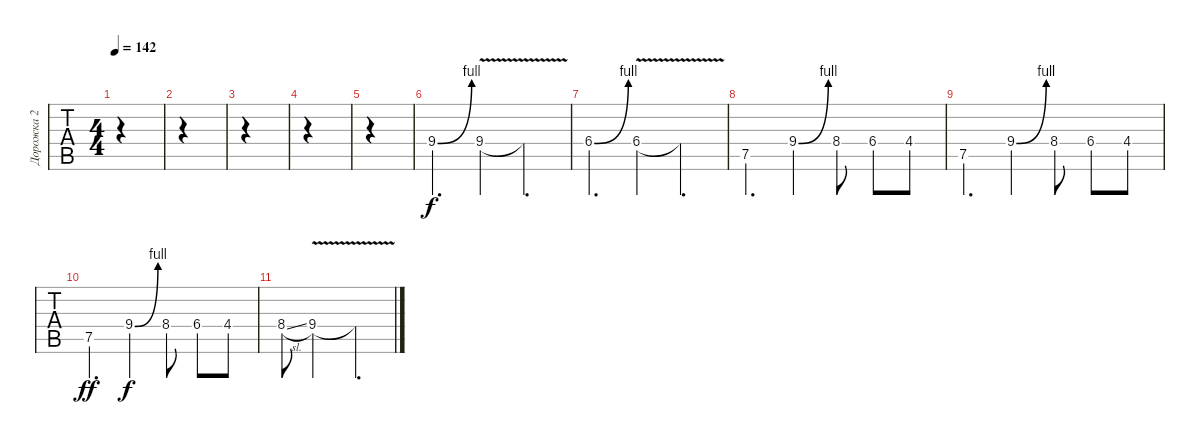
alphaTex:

\track ("Дорожка 2" "Дорожка 2") {instrument electricguitarclean}
\staff {tabs}
\tuning (E4 B3 G3 D3 A2 E2) {hide}
\ts (4 4)
\tempo 142
\clef g2
\ks c
|
|
|
|
|
9.4{be (bend 0 0 60 4)}.4{d} 9.4{v}.4 9.4{t}.4{d} |
6.4{be (bend 0 0 60 4)}.4{d} 6.4{v}.4 6.4{t}.4{d} |
7.5.4{d} 9.4{be (bend 0 0 60 4)}.4 8.4.8 6.4.8 4.4.8 |
7.5.4{d} 9.4{be (bend 0 0 60 4)}.4 8.4.8 6.4.8 4.4.8 |
7.5.4{d dy ff} 9.4{be (bend 0 0 60 4)}.4{dy f} 8.4.8 6.4.8 4.4.8 |
8.4{sl}.8 9.4{v}.2 9.4{t}.4{d}
